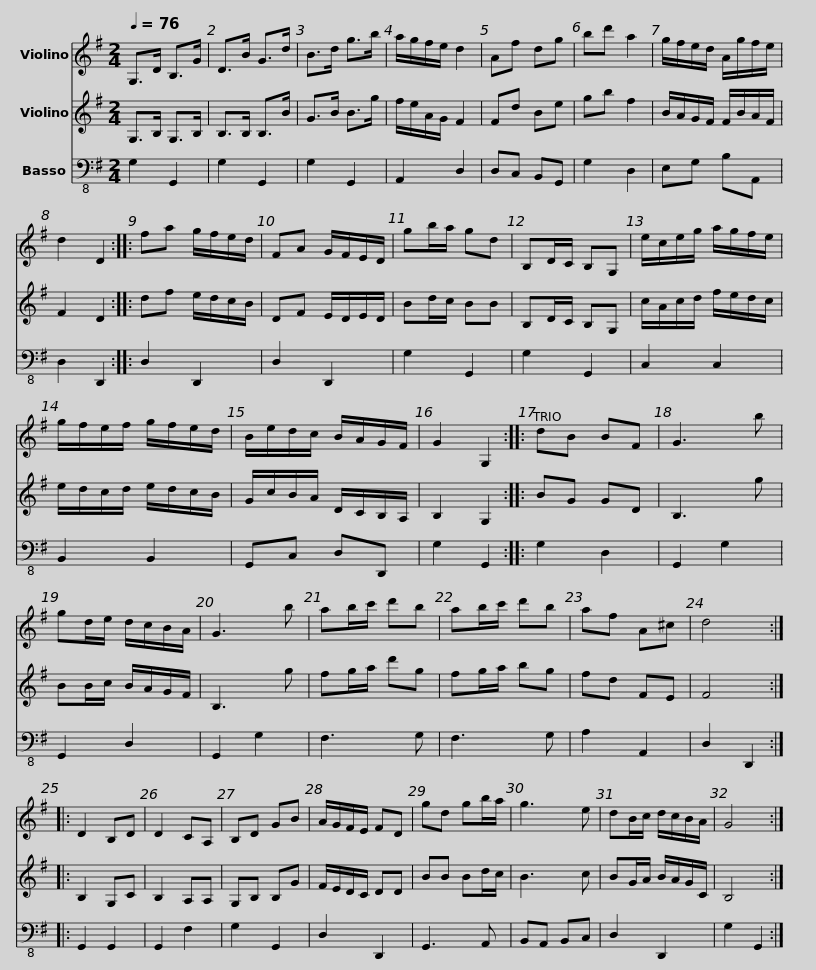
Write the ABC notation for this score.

X:1
%%score 1 2 3
L:1/8
Q:1/4=76
M:2/4
I:linebreak $
K:G
V:1 treble
V:2 treble
V:3 bass-8
V:1
 G,>D B,>G | D>B G>d | B>d g>b | a/g/f/e/ d2 | Af dg | %5
 bd' a2 | g/f/e/d/ A/g/f/e/ | d2 D2 ::$ fa g/f/e/d/ | FA G/F/E/D/ | %10
 gb/a/ gd | B,D/C/ B,G, | e/c/e/g/ a/g/f/e/ | g/f/e/f/ g/f/e/d/ |$ B/e/d/c/ B/A/G/F/ | %15
 G2 G,2 :: dB BF | G3 b | gd/e/ d/c/B/A/ | G3 b | %20
 ab/c'/ d'b |$ ab/c'/ d'b | af A^c | d4 :: D2 B,D | %25
 D2 CA, | B,D GB | A/G/F/E/ FD | gd gb/a/ |$ g3 e | %30
 dB/c/ d/c/B/A/ | G4 :| %32
V:2
 G,>B, G,>B, | B,>B, B,>B | G>B B>g | f/e/A/G/ F2 | Fd Be | %5
 gb f2 | B/A/G/F/ F/B/A/F/ | F2 D2 ::$ df e/d/c/B/ | DF E/D/E/D/ | %10
 Bd/c/ BB | B,D/C/ B,G, | c/A/c/d/ f/e/d/c/ | e/d/c/d/ e/d/c/B/ |$ G/c/B/A/ D/C/B,/A,/ | %15
 B,2 G,2 :: BG GD | B,3 g | BB/c/ B/A/G/F/ | B,3 g | %20
 fg/a/ d'g |$ fg/a/ bg | fd FE | F4 :: B,2 G,C | %25
 B,2 A,A, | G,B, B,G | F/E/D/C/ DD | BB Bd/c/ |$ B3 c | %30
 BG/A/ B/A/G/C/ | B,4 :| %32
V:3
 G,2 G,,2 | G,2 G,,2 | G,2 G,,2 | A,,2 D,2 | D,C, B,,G,, | %5
 G,2 D,2 | E,G, B,A,, | D,2 D,,2 ::$ D,2 D,,2 | D,2 D,,2 | %10
 G,2 G,,2 | G,2 G,,2 | C,2 C,2 | B,,2 B,,2 |$ G,,C, D,D,, | %15
 G,2 G,,2 :: G,2 D,2 | G,,2 G,2 | G,,2 D,2 | G,,2 G,2 | %20
 F,3 G, |$ F,3 G, | A,2 A,,2 | D,2 D,,2 :: G,,2 G,,2 | %25
 G,,2 F,2 | G,2 G,,2 | D,2 D,,2 | G,,3 A,, |$ B,,A,, B,,C, | %30
 D,2 D,,2 | G,2 G,,2 :| %32
